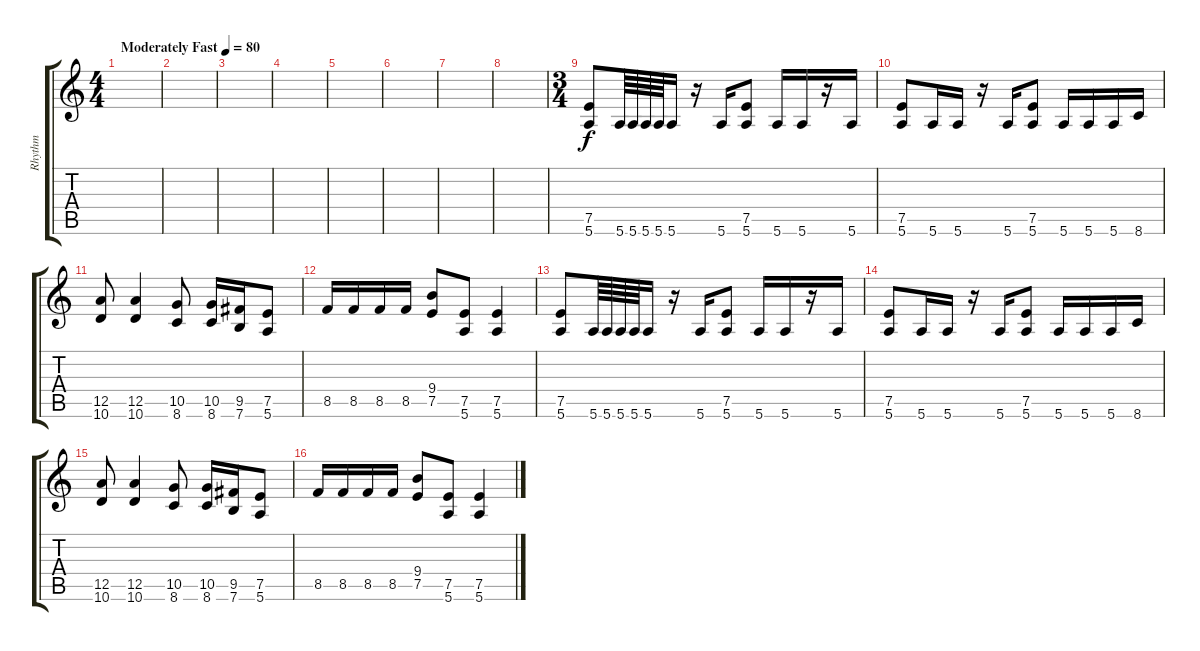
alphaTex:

\track ("Rhythm" "Rhythm") {instrument distortionguitar}
\staff {score tabs}
\tuning (E4 B3 G3 D3 A2 E2) {hide}
\ts (4 4)
\tempo (80 "Moderately Fast")
\clef g2
\ks c
|
|
|
|
|
|
|
|
\ts (3 4)
(7.5 5.6).8 5.6.64 5.6.64 5.6.64 5.6.64 5.6.16 r.16 5.6.16 (7.5 5.6).8 5.6.16 5.6.16 r.16 5.6.16 |
(7.5 5.6).8 5.6.16 5.6.16 r.16 5.6.16 (7.5 5.6).8 5.6.16 5.6.16 5.6.16 8.6.16 |
(12.5 10.6).8 (12.5 10.6).4 (10.5 8.6).8 (10.5 8.6).16 (9.5 7.6).16 (7.5 5.6).8 |
8.5.16 8.5.16 8.5.16 8.5.16 (9.4 7.5).8 (7.5 5.6).8 (7.5 5.6).4 |
(7.5 5.6).8 5.6.64 5.6.64 5.6.64 5.6.64 5.6.16 r.16 5.6.16 (7.5 5.6).8 5.6.16 5.6.16 r.16 5.6.16 |
(7.5 5.6).8 5.6.16 5.6.16 r.16 5.6.16 (7.5 5.6).8 5.6.16 5.6.16 5.6.16 8.6.16 |
(12.5 10.6).8 (12.5 10.6).4 (10.5 8.6).8 (10.5 8.6).16 (9.5 7.6).16 (7.5 5.6).8 |
8.5.16 8.5.16 8.5.16 8.5.16 (9.4 7.5).8 (7.5 5.6).8 (7.5 5.6).4
